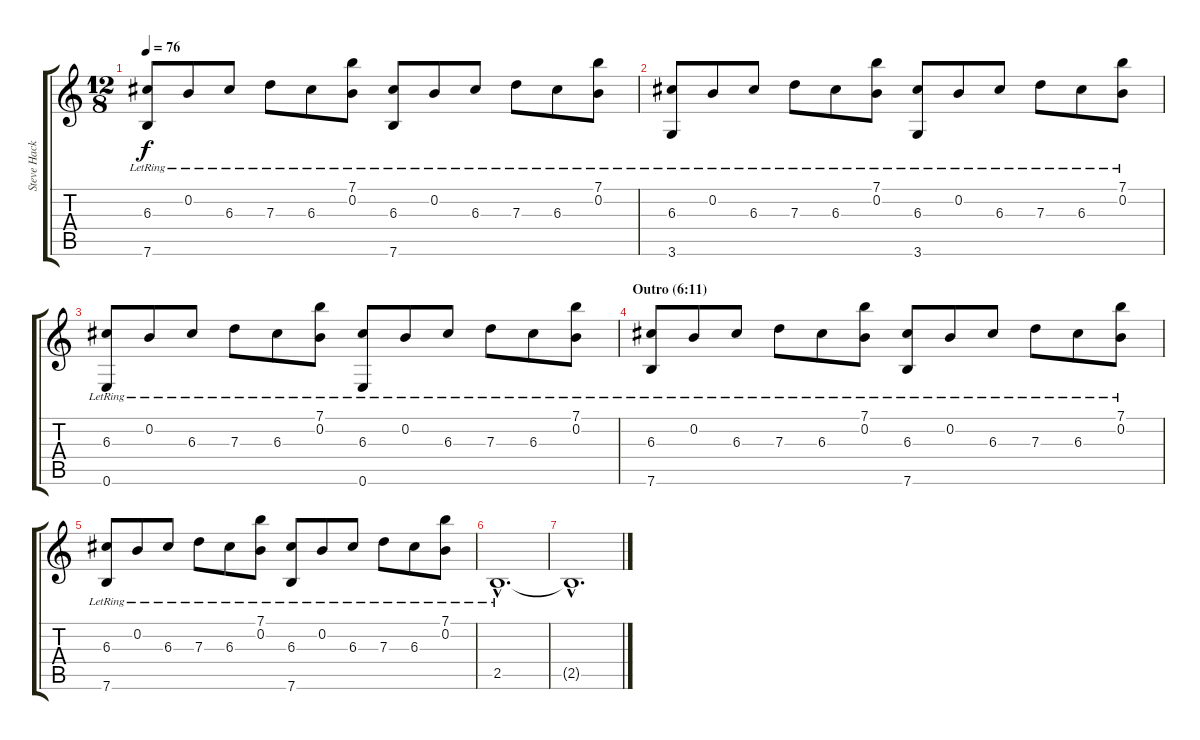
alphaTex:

\track ("Steve Hackett (electric guitar)" "Steve Hack") {instrument electricguitarjazz}
\staff {score tabs}
\tuning (E4 B3 G3 D3 A2 E2) {hide}
\ts (12 8)
\tempo 76
\clef g2
\ks c
(6.3{lr} 7.6{lr}).8{dy f} 0.2{lr}.8 6.3{lr}.8 7.3{lr}.8 6.3{lr}.8 (7.1{lr} 0.2{lr}).8 (6.3{lr} 7.6{lr}).8 0.2{lr}.8 6.3{lr}.8 7.3{lr}.8 6.3{lr}.8 (7.1{lr} 0.2{lr}).8 |
(6.3{lr} 3.6{lr}).8 0.2{lr}.8 6.3{lr}.8 7.3{lr}.8 6.3{lr}.8 (7.1{lr} 0.2{lr}).8 (6.3{lr} 3.6{lr}).8 0.2{lr}.8 6.3{lr}.8 7.3{lr}.8 6.3{lr}.8 (7.1{lr} 0.2{lr}).8 |
(6.3{lr} 0.6{lr}).8 0.2{lr}.8 6.3{lr}.8 7.3{lr}.8 6.3{lr}.8 (7.1{lr} 0.2{lr}).8 (6.3{lr} 0.6{lr}).8 0.2{lr}.8 6.3{lr}.8 7.3{lr}.8 6.3{lr}.8 (7.1{lr} 0.2{lr}).8 |
\section ("" "Outro (6:11)")
(6.3{lr} 7.6{lr}).8 0.2{lr}.8 6.3{lr}.8 7.3{lr}.8 6.3{lr}.8 (7.1{lr} 0.2{lr}).8 (6.3{lr} 7.6{lr}).8 0.2{lr}.8 6.3{lr}.8 7.3{lr}.8 6.3{lr}.8 (7.1{lr} 0.2{lr}).8 |
(6.3{lr} 7.6{lr}).8 0.2{lr}.8 6.3{lr}.8 7.3{lr}.8 6.3{lr}.8 (7.1{lr} 0.2{lr}).8 (6.3{lr} 7.6{lr}).8 0.2{lr}.8 6.3{lr}.8 7.3{lr}.8 6.3{lr}.8 (7.1{lr} 0.2{lr}).8 |
2.5{hac lr}.1{d} |
2.5{hac t}.1{d volume 0}
